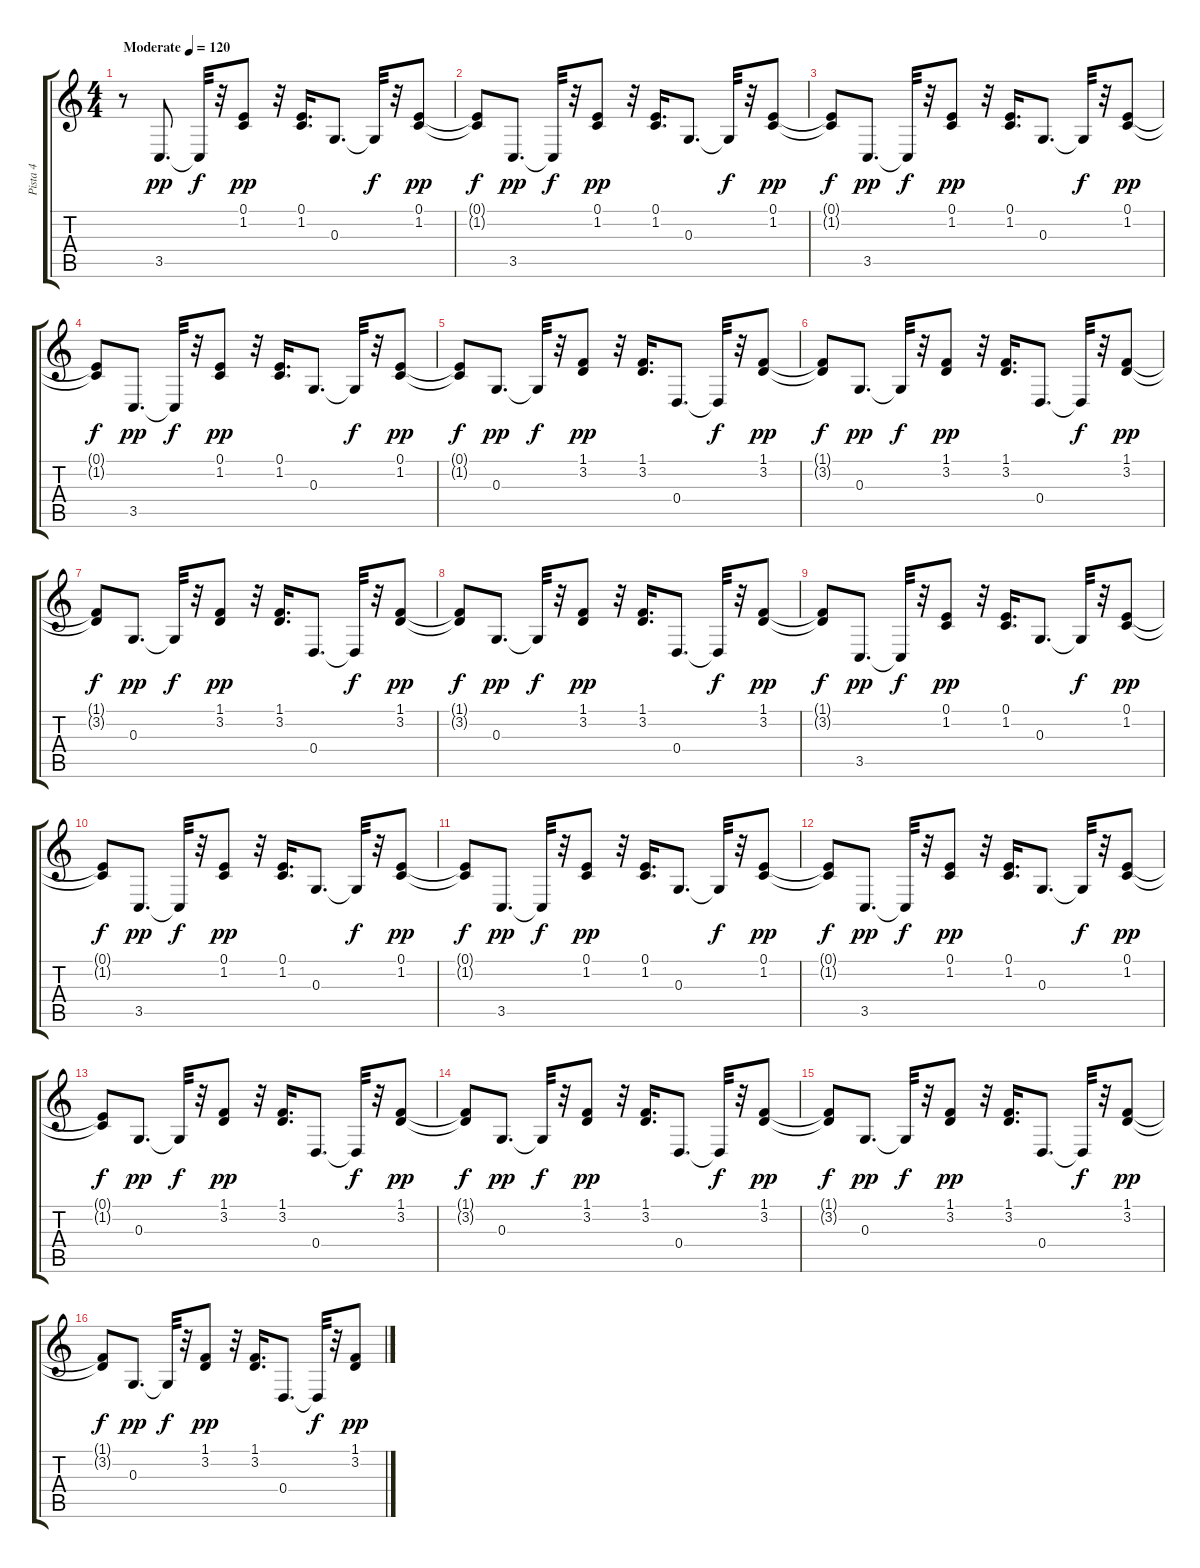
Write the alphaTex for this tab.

\track ("Pista 4" "Pista 4") {instrument marimba}
\staff {score tabs}
\tuning (E4 B3 G3 D3 A2 E2) {hide}
\ts (4 4)
\tempo (120 "Moderate")
\tempo 116
\tempo (120 "Moderate")
\clef g2
\ks c
r.8{dy pp instrument marimba} 3.5.8{d} 3.5{t}.32{dy f} r.32 (0.1 1.2).8{dy pp} r.32 (0.1 1.2).16{d} 0.3.8{d} 0.3{t}.32{dy f} r.32 (0.1 1.2).8{dy pp} |
(0.1{t} 1.2{t}).8{dy f} 3.5.8{d dy pp} 3.5{t}.32{dy f} r.32 (0.1 1.2).8{dy pp} r.32 (0.1 1.2).16{d} 0.3.8{d} 0.3{t}.32{dy f} r.32 (0.1 1.2).8{dy pp} |
(0.1{t} 1.2{t}).8{dy f} 3.5.8{d dy pp} 3.5{t}.32{dy f} r.32 (0.1 1.2).8{dy pp} r.32 (0.1 1.2).16{d} 0.3.8{d} 0.3{t}.32{dy f} r.32 (0.1 1.2).8{dy pp} |
(0.1{t} 1.2{t}).8{dy f} 3.5.8{d dy pp} 3.5{t}.32{dy f} r.32 (0.1 1.2).8{dy pp} r.32 (0.1 1.2).16{d} 0.3.8{d} 0.3{t}.32{dy f} r.32 (0.1 1.2).8{dy pp} |
(0.1{t} 1.2{t}).8{dy f} 0.3.8{d dy pp} 0.3{t}.32{dy f} r.32 (1.1 3.2).8{dy pp} r.32 (1.1 3.2).16{d} 0.4.8{d} 0.4{t}.32{dy f} r.32 (1.1 3.2).8{dy pp} |
(1.1{t} 3.2{t}).8{dy f} 0.3.8{d dy pp} 0.3{t}.32{dy f} r.32 (1.1 3.2).8{dy pp} r.32 (1.1 3.2).16{d} 0.4.8{d} 0.4{t}.32{dy f} r.32 (1.1 3.2).8{dy pp} |
(1.1{t} 3.2{t}).8{dy f} 0.3.8{d dy pp} 0.3{t}.32{dy f} r.32 (1.1 3.2).8{dy pp} r.32 (1.1 3.2).16{d} 0.4.8{d} 0.4{t}.32{dy f} r.32 (1.1 3.2).8{dy pp} |
(1.1{t} 3.2{t}).8{dy f} 0.3.8{d dy pp} 0.3{t}.32{dy f} r.32 (1.1 3.2).8{dy pp} r.32 (1.1 3.2).16{d} 0.4.8{d} 0.4{t}.32{dy f} r.32 (1.1 3.2).8{dy pp} |
(1.1{t} 3.2{t}).8{dy f} 3.5.8{d dy pp} 3.5{t}.32{dy f} r.32 (0.1 1.2).8{dy pp} r.32 (0.1 1.2).16{d} 0.3.8{d} 0.3{t}.32{dy f} r.32 (0.1 1.2).8{dy pp} |
(0.1{t} 1.2{t}).8{dy f} 3.5.8{d dy pp} 3.5{t}.32{dy f} r.32 (0.1 1.2).8{dy pp} r.32 (0.1 1.2).16{d} 0.3.8{d} 0.3{t}.32{dy f} r.32 (0.1 1.2).8{dy pp} |
(0.1{t} 1.2{t}).8{dy f} 3.5.8{d dy pp} 3.5{t}.32{dy f} r.32 (0.1 1.2).8{dy pp} r.32 (0.1 1.2).16{d} 0.3.8{d} 0.3{t}.32{dy f} r.32 (0.1 1.2).8{dy pp} |
(0.1{t} 1.2{t}).8{dy f} 3.5.8{d dy pp} 3.5{t}.32{dy f} r.32 (0.1 1.2).8{dy pp} r.32 (0.1 1.2).16{d} 0.3.8{d} 0.3{t}.32{dy f} r.32 (0.1 1.2).8{dy pp} |
(0.1{t} 1.2{t}).8{dy f} 0.3.8{d dy pp} 0.3{t}.32{dy f} r.32 (1.1 3.2).8{dy pp} r.32 (1.1 3.2).16{d} 0.4.8{d} 0.4{t}.32{dy f} r.32 (1.1 3.2).8{dy pp} |
(1.1{t} 3.2{t}).8{dy f} 0.3.8{d dy pp} 0.3{t}.32{dy f} r.32 (1.1 3.2).8{dy pp} r.32 (1.1 3.2).16{d} 0.4.8{d} 0.4{t}.32{dy f} r.32 (1.1 3.2).8{dy pp} |
(1.1{t} 3.2{t}).8{dy f} 0.3.8{d dy pp} 0.3{t}.32{dy f} r.32 (1.1 3.2).8{dy pp} r.32 (1.1 3.2).16{d} 0.4.8{d} 0.4{t}.32{dy f} r.32 (1.1 3.2).8{dy pp} |
(1.1{t} 3.2{t}).8{dy f} 0.3.8{d dy pp} 0.3{t}.32{dy f} r.32 (1.1 3.2).8{dy pp} r.32 (1.1 3.2).16{d} 0.4.8{d} 0.4{t}.32{dy f} r.32 (1.1 3.2).8{dy pp}
